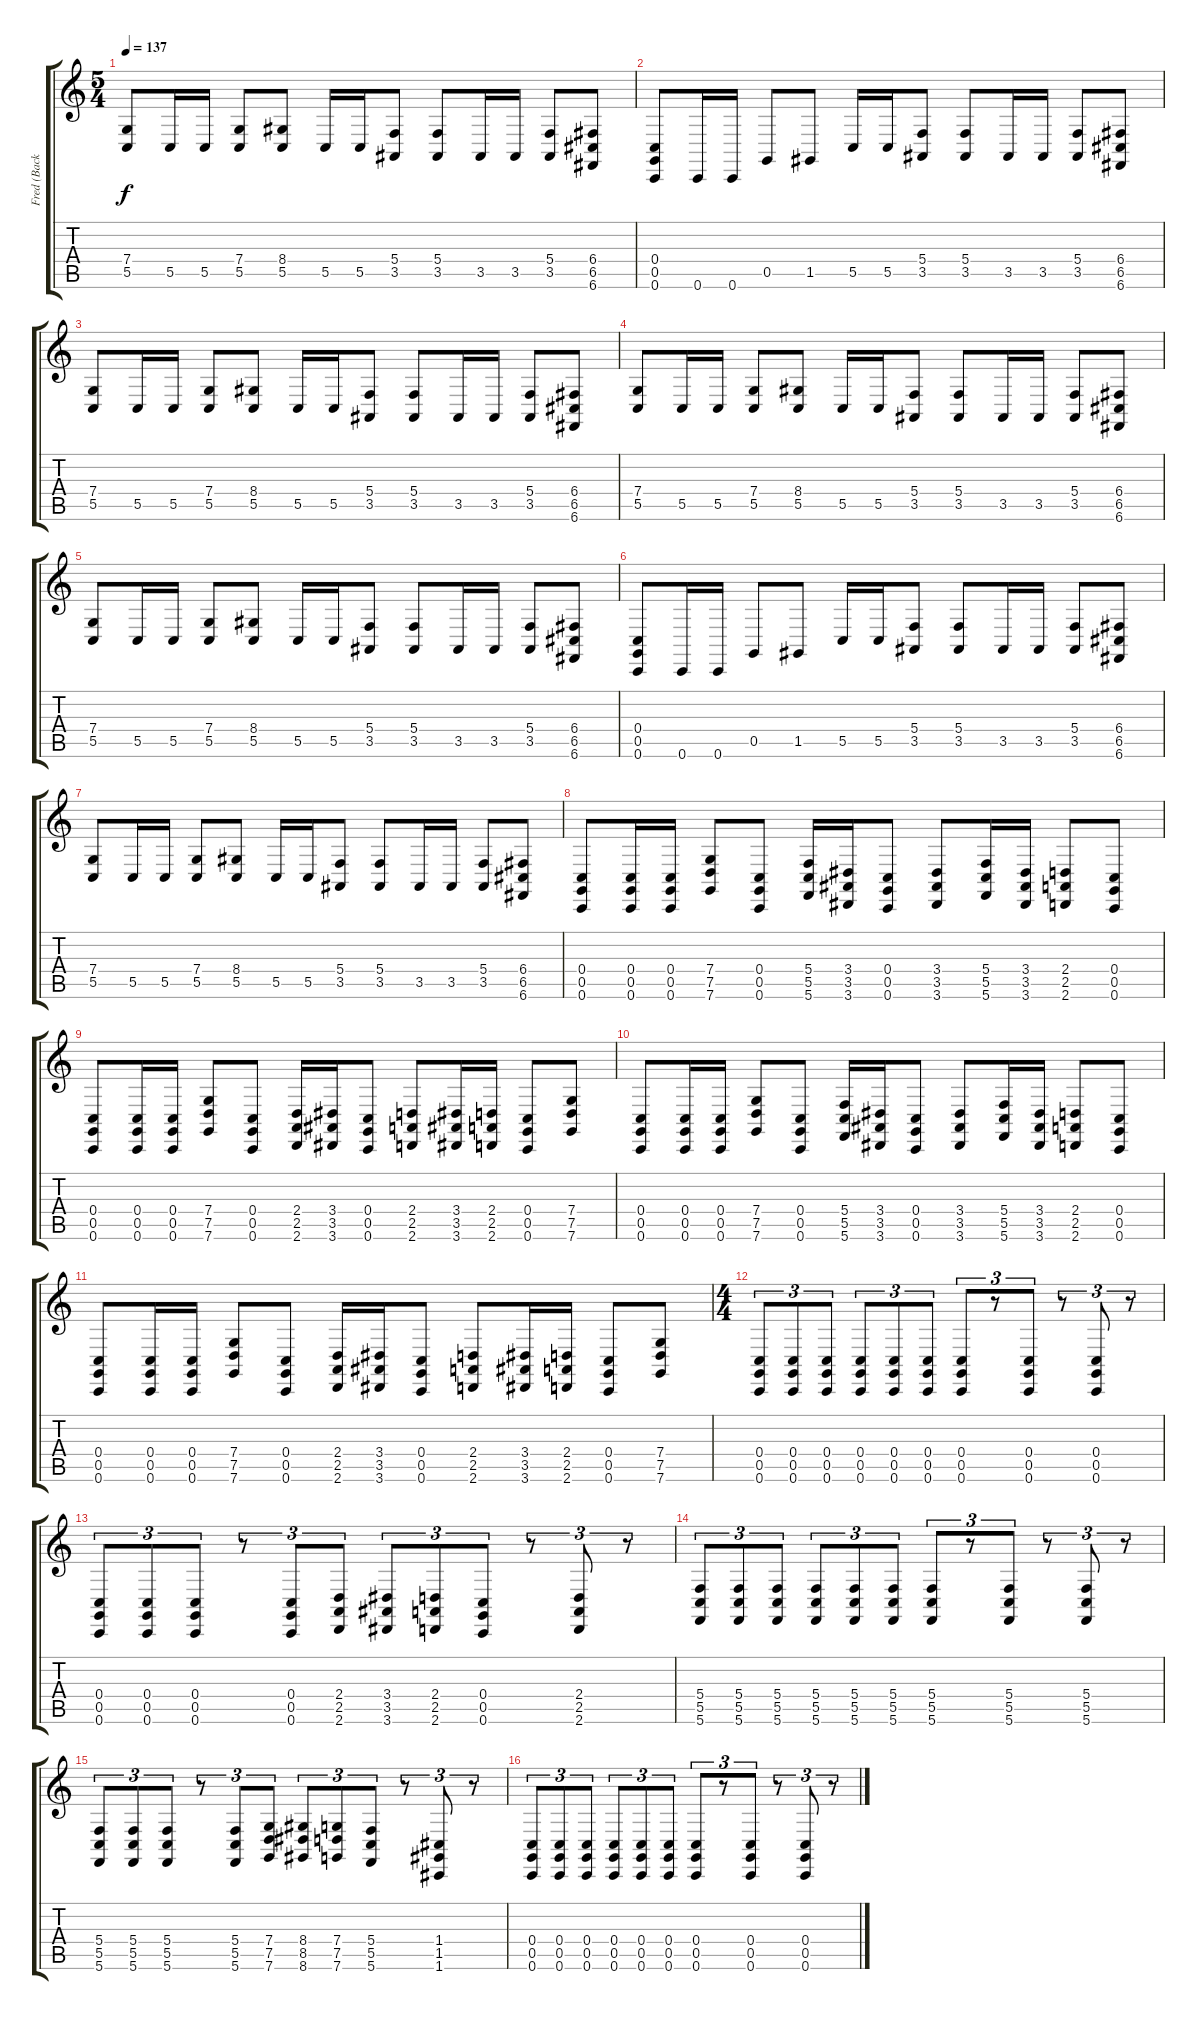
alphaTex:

\track ("Fred (Backing track)" "Fred (Back") {instrument harpsichord}
\staff {score tabs}
\tuning (D4 A3 F3 C3 G2 C2) {hide}
\ts (5 4)
\tempo 137
\clef g2
\ks c
(7.4 5.5).8{dy f} 5.5.16 5.5.16 (7.4 5.5).8 (8.4 5.5).8 5.5.16 5.5.16 (5.4 3.5).8 (5.4 3.5).8 3.5.16 3.5.16 (5.4 3.5).8 (6.4 6.5 6.6).8 |
(0.4 0.5 0.6).8 0.6.16 0.6.16 0.5.8 1.5.8 5.5.16 5.5.16 (5.4 3.5).8 (5.4 3.5).8 3.5.16 3.5.16 (5.4 3.5).8 (6.4 6.5 6.6).8 |
(7.4 5.5).8 5.5.16 5.5.16 (7.4 5.5).8 (8.4 5.5).8 5.5.16 5.5.16 (5.4 3.5).8 (5.4 3.5).8 3.5.16 3.5.16 (5.4 3.5).8 (6.4 6.5 6.6).8 |
(7.4 5.5).8 5.5.16 5.5.16 (7.4 5.5).8 (8.4 5.5).8 5.5.16 5.5.16 (5.4 3.5).8 (5.4 3.5).8 3.5.16 3.5.16 (5.4 3.5).8 (6.4 6.5 6.6).8 |
(7.4 5.5).8 5.5.16 5.5.16 (7.4 5.5).8 (8.4 5.5).8 5.5.16 5.5.16 (5.4 3.5).8 (5.4 3.5).8 3.5.16 3.5.16 (5.4 3.5).8 (6.4 6.5 6.6).8 |
(0.4 0.5 0.6).8 0.6.16 0.6.16 0.5.8 1.5.8 5.5.16 5.5.16 (5.4 3.5).8 (5.4 3.5).8 3.5.16 3.5.16 (5.4 3.5).8 (6.4 6.5 6.6).8 |
(7.4 5.5).8 5.5.16 5.5.16 (7.4 5.5).8 (8.4 5.5).8 5.5.16 5.5.16 (5.4 3.5).8 (5.4 3.5).8 3.5.16 3.5.16 (5.4 3.5).8 (6.4 6.5 6.6).8 |
(0.4 0.5 0.6).8 (0.4 0.5 0.6).16 (0.4 0.5 0.6).16 (7.4 7.5 7.6).8 (0.4 0.5 0.6).8 (5.4 5.5 5.6).16 (3.4 3.5 3.6).16 (0.4 0.5 0.6).8 (3.4 3.5 3.6).8 (5.4 5.5 5.6).16 (3.4 3.5 3.6).16 (2.4 2.5 2.6).8 (0.4 0.5 0.6).8 |
(0.4 0.5 0.6).8 (0.4 0.5 0.6).16 (0.4 0.5 0.6).16 (7.4 7.5 7.6).8 (0.4 0.5 0.6).8 (2.4 2.5 2.6).16 (3.4 3.5 3.6).16 (0.4 0.5 0.6).8 (2.4 2.5 2.6).8 (3.4 3.5 3.6).16 (2.4 2.5 2.6).16 (0.4 0.5 0.6).8 (7.4 7.5 7.6).8 |
(0.4 0.5 0.6).8 (0.4 0.5 0.6).16 (0.4 0.5 0.6).16 (7.4 7.5 7.6).8 (0.4 0.5 0.6).8 (5.4 5.5 5.6).16 (3.4 3.5 3.6).16 (0.4 0.5 0.6).8 (3.4 3.5 3.6).8 (5.4 5.5 5.6).16 (3.4 3.5 3.6).16 (2.4 2.5 2.6).8 (0.4 0.5 0.6).8 |
(0.4 0.5 0.6).8 (0.4 0.5 0.6).16 (0.4 0.5 0.6).16 (7.4 7.5 7.6).8 (0.4 0.5 0.6).8 (2.4 2.5 2.6).16 (3.4 3.5 3.6).16 (0.4 0.5 0.6).8 (2.4 2.5 2.6).8 (3.4 3.5 3.6).16 (2.4 2.5 2.6).16 (0.4 0.5 0.6).8 (7.4 7.5 7.6).8 |
\ts (4 4)
(0.4 0.5 0.6).8{tu (3 2)} (0.4 0.5 0.6).8{tu (3 2)} (0.4 0.5 0.6).8{tu (3 2)} (0.4 0.5 0.6).8{tu (3 2)} (0.4 0.5 0.6).8{tu (3 2)} (0.4 0.5 0.6).8{tu (3 2)} (0.4 0.5 0.6).8{tu (3 2)} r.8{tu (3 2)} (0.4 0.5 0.6).8{tu (3 2)} r.8{tu (3 2)} (0.4 0.5 0.6).8{tu (3 2)} r.8{tu (3 2)} |
(0.4 0.5 0.6).8{tu (3 2)} (0.4 0.5 0.6).8{tu (3 2)} (0.4 0.5 0.6).8{tu (3 2)} r.8{tu (3 2)} (0.4 0.5 0.6).8{tu (3 2)} (2.4 2.5 2.6).8{tu (3 2)} (3.4 3.5 3.6).8{tu (3 2)} (2.4 2.5 2.6).8{tu (3 2)} (0.4 0.5 0.6).8{tu (3 2)} r.8{tu (3 2)} (2.4 2.5 2.6).8{tu (3 2)} r.8{tu (3 2)} |
(5.4 5.5 5.6).8{tu (3 2)} (5.4 5.5 5.6).8{tu (3 2)} (5.4 5.5 5.6).8{tu (3 2)} (5.4 5.5 5.6).8{tu (3 2)} (5.4 5.5 5.6).8{tu (3 2)} (5.4 5.5 5.6).8{tu (3 2)} (5.4 5.5 5.6).8{tu (3 2)} r.8{tu (3 2)} (5.4 5.5 5.6).8{tu (3 2)} r.8{tu (3 2)} (5.4 5.5 5.6).8{tu (3 2)} r.8{tu (3 2)} |
(5.4 5.5 5.6).8{tu (3 2)} (5.4 5.5 5.6).8{tu (3 2)} (5.4 5.5 5.6).8{tu (3 2)} r.8{tu (3 2)} (5.4 5.5 5.6).8{tu (3 2)} (7.4 7.5 7.6).8{tu (3 2)} (8.4 8.5 8.6).8{tu (3 2)} (7.4 7.5 7.6).8{tu (3 2)} (5.4 5.5 5.6).8{tu (3 2)} r.8{tu (3 2)} (1.4 1.5 1.6).8{tu (3 2)} r.8{tu (3 2)} |
(0.4 0.5 0.6).8{tu (3 2)} (0.4 0.5 0.6).8{tu (3 2)} (0.4 0.5 0.6).8{tu (3 2)} (0.4 0.5 0.6).8{tu (3 2)} (0.4 0.5 0.6).8{tu (3 2)} (0.4 0.5 0.6).8{tu (3 2)} (0.4 0.5 0.6).8{tu (3 2)} r.8{tu (3 2)} (0.4 0.5 0.6).8{tu (3 2)} r.8{tu (3 2)} (0.4 0.5 0.6).8{tu (3 2)} r.8{tu (3 2)}
